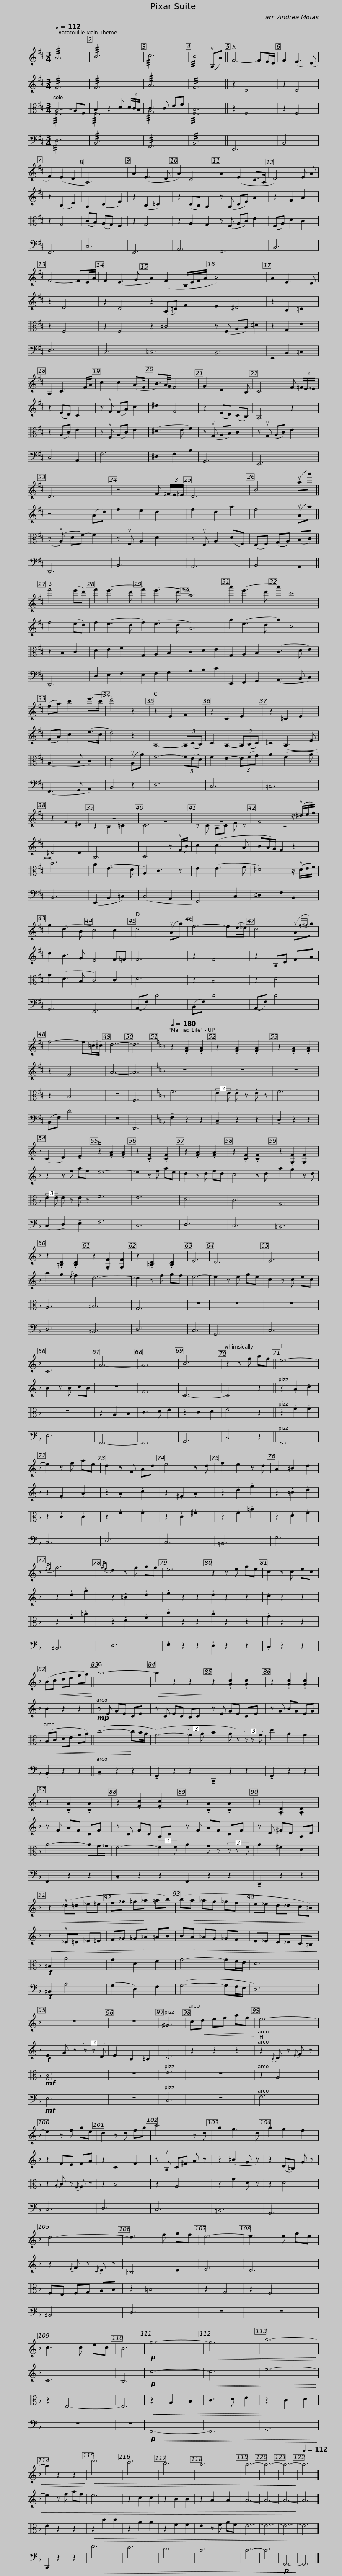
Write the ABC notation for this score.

X:1
%%score ( 1 2 ) 3 ( 4 5 ) 6
L:1/8
Q:1/4=112
M:3/4
I:linebreak $
K:D
V:1 treble
V:2 treble
V:3 treble
V:4 alto
V:5 alto
V:6 bass
V:1
 !///!A6 | !///!B6 | !///!c6 | !///!B4 (uA,A) || F4- FE/D/ | %5
 F2 (E3 D | F2) (E2 D2 | A,6) | A2 (E3 D | A2) C4 |$ %10
 A2 (E2 C>A, | D4) E A | F4- FE/A/ | F2 (E3 G | A2) (F2 B,/E/F/A/ | %15
 B6) | A2 E3 D | A,2 C3 F/A/ | c2 c2 (A>F |$ B3/2)A/4G/4 F4 | %20
 G2 D3 B, | C4 F (3=F/E/_E/ | D6 | z4 F (3=F/E/_E/ | D6 | %25
 B4 (uaa') || f'4 (e'd') |$ f'2 (e'3 d' | f'2) (e'3 d' | a6) | %30
 a'2 (e'3 d' | a'2) c'4 | (fa) c'2 (e'>c' | d'4) z2 | z2 E2 F2 | %35
 z2 C2 E2 | z2 =C2 E2 |$ z2 F2 ^D2 | z6 | z6 | %40
 z6 | F4 z/ (u^d/e/f/) | g2 (d3 B | c4) c2 | d4 (uAa) | %45
 f4- f(e/_e/) |$ d4 (uA{g^g}a) | f4- f(=c/^c/) | d6- | d6 || %50
[K:F][Q:1/4=180][Q:1/4=180] z2 .[FA]2 .[FA]2 | z2 .[FA]2 .[FA]2 | z2 .[FA]2 .[FA]2 | (C2 !tenuto!D2) !tenuto!E2 | z2 .[FA]2 .[FA]2 | %55
 z2 .[CF]2 .[CF]2 | z2 .[FA]2 .[FA]2 |$ z2 .[CF]2 .[CF]2 | z2 .[G,F]2 .[G,F]2 | z2 .[=B,D]2 .[B,D]2 | %60
 z2 .[G,F]2 .[G,F]2 | z2 .[=B,D]2 .[B,D]2 | E6 | D6 | E6 | %65
 C6 | A6- | A6 | B6 |$ z2 z f af || %70
 e6- | e2 z f ae | d2 z F Ad | e4 z d | f2 e2 z d | %75
 A2 =B2 d2 |{/de} f6 |${/fe} d2 z f gf | e6 | z2 z e ge | %80
 c2 z c ec | (B!<(!c de ga)!<)! || b6- |!>(! b2 z2 z2!>)! | z2 .[Gc]2 .[Gc]2 |$ %85
 z2 .[Gc]2 .[Gc]2 | z2 .[CA]2 .[CA]2 | z2 .[Fc]2 .[Fc]2 | z2 .[CA]2 .[CA]2 | z2 .[A,D]2 .[A,D]2 | %90
!<(! z2 (u_d=d _e=e | f_g =g!<)!_a =ab) |$ (b!>(!a _ag _gf | e_e d_d c=B)!>)! | z6 | %95
 z6 | ^G6 | c!<(!d ef af!<)! | e6- | e2 z f ae | %100
 d2 z d fa |$ c'4 z d | a2 g3 d | a2 g2 f2 | d6- | %105
 d3 f gf | e6- | e3 e ge | c3 c ec | B6 | %110
!p! g6- |!<(! g6 |$ b6- | b2 z2 z2!<)! |!>(! f'6 | %115
 e'6 | d'6 | c'6 | c'6- | c'6- | %120
 c'6-!>)! |[Q:1/4=112][Q:1/4=112] c'6 |] %122
V:2
 x6 | x6 | x6 | x6 || x6 | %5
 x6 | x6 | x6 | x6 | x6 |$ %10
 x6 | x6 | x6 | x6 | x6 | %15
 x6 | x6 | x6 | x6 |$ x6 | %20
 x6 | x6 | x6 | x6 | x6 | %25
 x6 || x6 |$ x6 | x6 | x6 | %30
 x6 | x6 | x6 | x6 | x6 | %35
 x6 | x6 |$ x6 | z2 B,2 =C2 | C6 | %40
 z C A,C E z | z6 | x6 | x6 | x6 | %45
 x6 |$ x6 | x6 | x6 | x6 || %50
[K:F] x6 | x6 | x6 | x6 | x6 | %55
 x6 | x6 |$ x6 | x6 | x6 | %60
 x6 | x6 | x6 | x6 | x6 | %65
 x6 | x6 | x6 | x6 |$ x6 || %70
 x6 | x6 | x6 | x6 | x6 | %75
 x6 | x6 |$ x6 | x6 | x6 | %80
 x6 | x6 || x6 | x6 | x6 |$ %85
 x6 | x6 | x6 | x6 | x6 | %90
 x6 | x6 |$ x6 | x6 | x6 | %95
 x6 | x6 | x6 | x6 | x6 | %100
 x6 |$ x6 | x6 | x6 | x6 | %105
 x6 | x6 | x6 | x6 | x6 | %110
 x6 | x6 |$ x6 | x6 | x6 | %115
 x6 | x6 | x6 | x6 | x6 | %120
 x6 | x6 |] %122
V:3
 !///!F6 | !///!F6 | !///!A6 | !///!F6 || z2 D4 | %5
 z2 D4 | z2 (B,2 D2) | A,2 (C2 E2) | z2 (B,2 =C2) | z2 (CB,) A,2 |$ %10
 z (A, CE) A2 | z2 F2 A2 | z2 D4 | z2 C4 | z2 (A,=C) F2 | %15
 E2 ^D4 | z2 B,2 =C2 | z2 (ED) C2 | z uF (FA) c2 |$ ^d2 F4 | %20
 z2 (ED) (CB,) | A,4 z2 | z4 (Ad) | f2 e2 d2 | f2 d2 a2 | %25
 f4 (uAa) || f4 (ed) |$ f2 (e3 d | f2) (e3 d | A6) | %30
 a2 (e3 d | a2) c4 | (FA) c2 (e>c | d4) z2 | A,4- (3A,(CB,) | %35
 C2 A,2- (3A,(B,C) | =C2 (A,3 E |$ ^D4) D2 | G,6 | A,4 z (uF/B/) | %40
 c2 (c3 A | BA/G/) F2 z2 | d2 B3 G | E4 F=F | F6 | %45
 z2 F4 |$ z2 A,D FA | z2 F4 | A6- | A6 || %50
[K:F] z6 | z6 | z6 | z2 z f af | e6- | %55
 e2 z f ae | d2 z d fd |$ c4 z d | a2 g2 z d | a2 g2{/e} f2 | %60
 d6- | d2 z f gf | e6- | e2 z e ge | c2 z c ec | %65
 B2 z B cB | z6 | F6 | C6- |$ C4 z2 || %70
 z2 .A2 .c2 | z2 .F2 .A2 | z2 .A2 .c2 | z2 .^F2 .A2 | z2 .d2 .g2 | %75
 z2 .=B2 .d2 | z2 .d2 .g2 |$ z2 .=B2 .d2 | .e2 z2 z2 | .d2 z2 z2 | %80
 .c2 z2 z2 | .B2 z2 z2 ||!mp! z E GE CE | z C EC B,C | z E GE CE |$ %85
 z G BG EG | z F AF CF | z C FC A,C | z F AF CF | z D ^FD A,D | %90
!<(! z2 u_D=D _E=E | F_G =G!<)!_A =AB |$ B!>(!A _AG _GF | E_E D_D C=B,!>)! |!f! E2 G z (3z z D | %95
 E2 B,2 =B,2 | C6 | z2 z2 z2 | z2{B,} C z{E} F z | z2 FE FA | %100
 z2 C2 F2 |$ z uA, C^F A z | z2 (=B2 G z) | z2 (D=B,) G z | z2{E} F z{C} D z | %105
 =B,4 D2 | E6 | D6 | C6 | B,6 | %110
!p! c6- |!<(! c6 |$ e6- | e2 z f af | e6 | %115
 z2 c2 c2 | z2 B2 B2 | z2 A2 A2 | A6- | A6- | %120
 A6-!<)! | A6 |] %122
V:4
 A,4- A,F, | B,2 z2 D (3D/C/B,/ | C3 C EF | B,6 || z2 F,4 | %5
 z2 F,4 | z2 G,4 | (CB,) (A,G,) F,2 | z2 G,4 | z2 A,2 G,2 |$ %10
 z (F, A,C) E2 | (F,A,) D2 C2 | z2 F,4 | z2 F,4 | z2 =C4 | %15
 z (F, A,B,) ^D2 | z2 G,2 E2 | z2 (A,C) E2 | z uF, (A,C) E2 |$ (^D3 E F2) | %20
 z (uG, A,B,) C2 | z (uG, A,C) E2 | (z (uA,) DF-) F2 | z uF, A,2 D2 | z uE, A,2 (DF,) | %25
 (E,F,) (G,A,) (B,C) || z2 B,2 C2 |$ D2 E2 F2 | G,2 A,2 B,2 | C2 D2 E2 | %30
 G,2 A,2 B,2 | (C3 D E2) | (A,3 B, C2) | D4 (uA,A) | F4- (3F(ED) | %35
 F2 E2- (3E(FG) | A2 (F3 A |$ B6) | A2 (E3 D | A,2) C3 z | %40
 E2 (E3 F | ^D4) z/ (uD/E/F/) | G2 (D3 B, | C4) C2 | D6 | %45
 z2 B,4 |$ z2 D4 | z2 B,4 | z6 | F,6 || %50
[K:F] F6 | (3:2:2E2 E .E z .E z | F6 | (3:2:2E2 E .E z .E z | F6 | %55
 E6 | D6 |$ C6 | G,6 | A,6 | %60
 =B,6 | G,6 | z6 | z6 | z6 | %65
 z6 | z2 A,2 B,2 | C3 D E2 | z2 C2 D2 |$ E4 z2 || %70
 z2 .F2 .F2 | z2 .C2 .C2 | z2 .F2 .F2 | z2 .C2 .^F2 | z2 .F2 .=B2 | %75
 z2 .D2 .F2 | z2 .F2 .=B2 |$ z2 .D2 .F2 | .c2 z2 z2 | .B2 z2 z2 | %80
 .G2 z2 z2 | (B,!<(!C DE GA) || (c4-!<)! cB/A/ | (G4-) (3:2:2G2 A | B2 A z) (3z z G |$ %85
 d2 A2 G2 | A4- AG/_G/ | F4- (3:2:2F2 F | A2 G z (3z z F | A2 ^F2 D2 | %90
!f! =B,2 A4 | G2 D2 F2 |$ G4- GF/E/ | D6 |!mf! [G,C]6 | %95
 z6 | E6 | z6 | z2 A,4 | z2{B,} C z{G,} A, z | %100
 z2 C4 |$ z2 A,4 | z2 G2 D z | z2 D4 | F,E, F,G, A,B, | %105
 z2 =B,4 | z2 G,4 | z2 F,4 | z2 E,4- | E,6 | %110
!<(! z2 A,2 B,2 | C3 D E2 |$ z2 C2!<)! D2 | E2 z2 z2 |!>(! z2 c2 c2 | %115
 z2 A2 A2 | z2 F2 F2 | E2 z F AF | E6- | E6- | %120
 E6-!>)! | E6 |] %122
V:5
 !///!F,6 | !///!F,6 | !///!A,6 | !///!F,6 || x6 | %5
 x6 | x6 | x6 | x6 | x6 |$ %10
 x6 | x6 | x6 | x6 | x6 | %15
 x6 | x6 | x6 | x6 |$ x6 | %20
 x6 | x6 | x6 | x6 | x6 | %25
 x6 || x6 |$ x6 | x6 | x6 | %30
 x6 | x6 | x6 | x6 | x6 | %35
 x6 | x6 |$ x6 | x6 | x6 | %40
 x6 | x6 | x6 | x6 | x6 | %45
 x6 |$ x6 | x6 | x6 | x6 || %50
[K:F] x6 | x6 | x6 | x6 | x6 | %55
 x6 | x6 |$ x6 | x6 | x6 | %60
 x6 | x6 | x6 | x6 | x6 | %65
 x6 | x6 | x6 | x6 |$ x6 || %70
 x6 | x6 | x6 | x6 | x6 | %75
 x6 | x6 |$ x6 | x6 | x6 | %80
 x6 | x6 || x6 | x6 | x6 |$ %85
 x6 | x6 | x6 | x6 | x6 | %90
 x6 | x6 |$ x6 | x6 | x6 | %95
 x6 | x6 | x6 | x6 | x6 | %100
 x6 |$ x6 | x6 | x6 | x6 | %105
 x6 | x6 | x6 | x6 | x6 | %110
 x6 | x6 |$ x6 | x6 | x6 | %115
 x6 | x6 | x6 | x6 | x6 | %120
 x6 | x6 |] %122
V:6
 !///!D,6 | !///!B,,6 | !///!F,,6 | !///!B,,6 || D,,6 | %5
 B,,6 | E,,6 | C,6 | E,,6 | A,,6 |$ %10
 F,,6 | B,,6 | D,6 | C,6 | =C,6 | %15
 B,,6 | E,,2 B,,2 =C,2 | C,4 A,,2 | F,6 |$ ^D,2 F,2 B,2 | %20
 G,,6 | E,,6 | D,,6 | B,,6 | A,,6 | %25
 B,,4 A,,2 || D,,6 |$ D,2 E,2 F,2 | E,2 F,2 G,2 | A,2 B,2 C2 | %30
 E,,2 F,,2 G,,2 | (A,,3 B,, C,2) | (F,,3 G,, A,,2) | B,,4 z2 | D,6 | %35
 C,6 | =C,6 |$ B,,6 | (E,,2 B,,2 =C,2) | (C,4 A,,2 | %40
 F,,4) C,2 | ^D,2 F,2 B,,2 | G,,6 | E,,6 | (A,,F,) D4 | %45
 (B,,F,) D4 |$ (A,,F,) D4 | (B,,F,) D4 | z6 | D,,6 || %50
[K:F] !tenuto!F,2 z2 z2 | !tenuto!C,2 z2 z2 | !tenuto!D,2 z2 z2 | (C,2 !tenuto!D,2) !tenuto!E,2 | F,6 | %55
 C,6 | D,6 |$ C,6 | =B,,6 | D,6 | %60
 =B,,6 | D,6 | C,6 | G,,6 | C,6 | %65
 E,6 | F,,6- | F,,6 | G,,6 |$ C,4 z2 || %70
 F,,6 | C,6 | D,6 | C,6 | =B,,6 | %75
 G,6 | =B,,6 |$ D,6 | .E,2 z2 z2 | .D,2 z2 z2 | %80
 .C,2 z2 z2 | .B,,2 z2 z2 || !tenuto!C,2 z2 z2 | !tenuto!G,,2 z2 z2 | !tenuto!C,,2 z2 z2 |$ %85
 !tenuto!G,,2 z2 z2 | !tenuto!F,,2 z2 z2 | !tenuto!C,2 z2 z2 | !tenuto!F,,2 z2 z2 | !tenuto!D,,2 z2 z2 | %90
!f! =B,,2 A,4 | (G,2 D,2) F,2 |$ (G,4- G,F,/E,/ | D,6) |!mf! E,6 | %95
 z6 | C,6 | z6 | F,6 | C,6 | %100
 D,6 |$ C,6 | =B,,6 | G,,6 | =B,,6 | %105
 D,6 | z6 | z6 | z6 | z6 | %110
!p!!<(! F,,6- | F,,6 |$ G,,6!<)! | C,,2 z2 z2 |!>(! F6 | %115
 E6 | D6 | C6 | C6- | C6 | %120
!p! F,,6-!>)! | F,,6 |] %122
